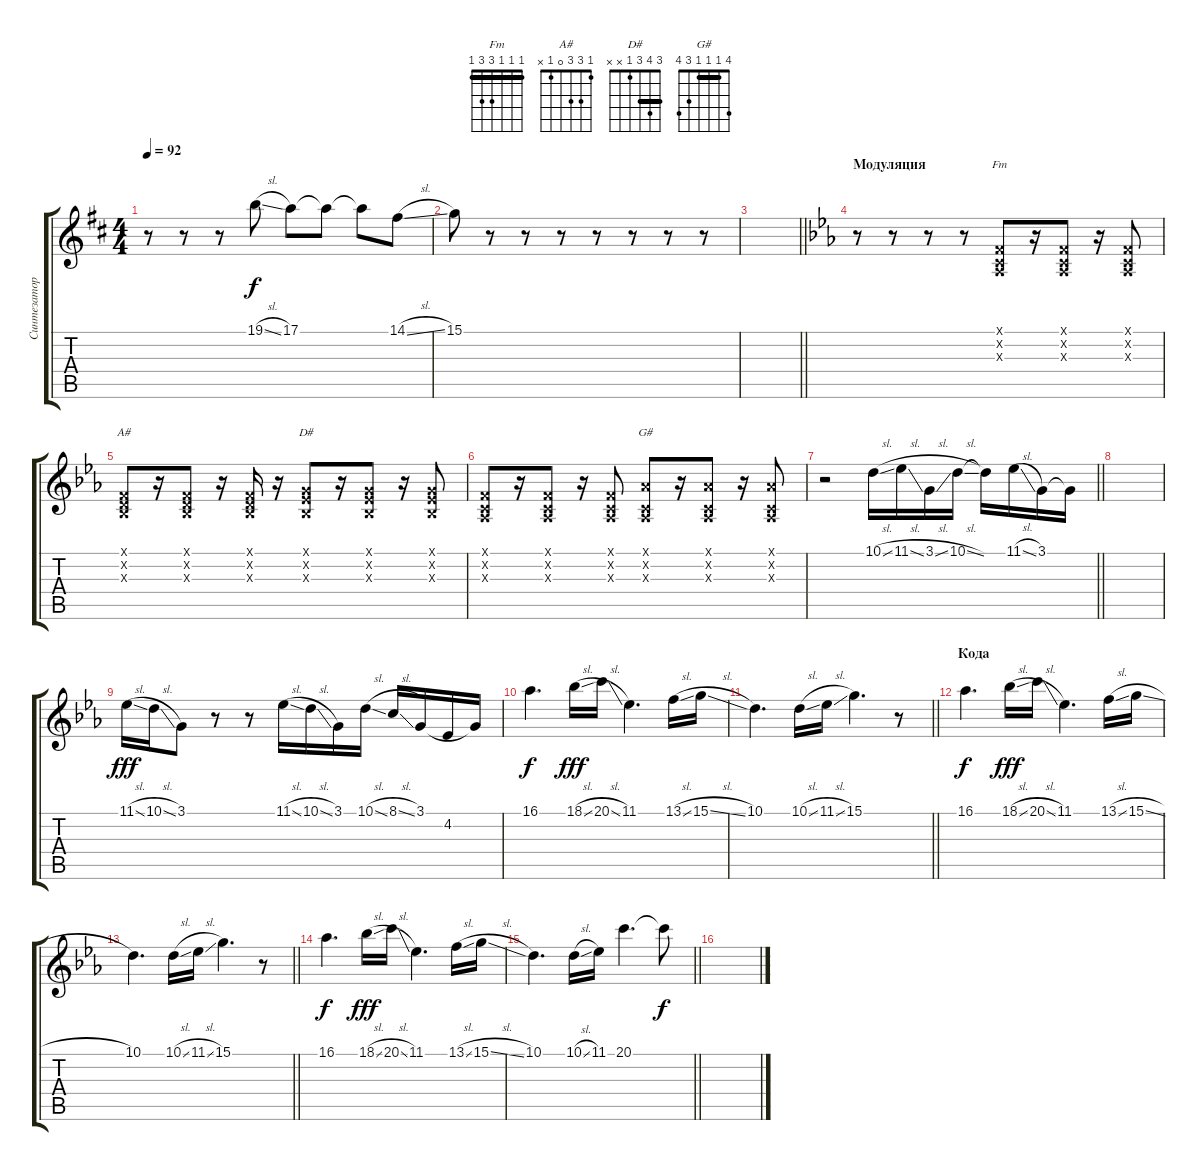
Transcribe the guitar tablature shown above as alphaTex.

\track ("Синтезатор 1" "Синтезатор") {instrument lead1square}
\staff {score tabs}
\tuning (E4 B3 G3 D3 A2 E2) {hide}
\chord ("Fm" 1 1 1 3 3 1) {barre 1}
\chord ("A#" 1 3 3 0 1 x)
\chord ("D#" 3 4 3 1 x x) {barre 3}
\chord ("G#" 4 1 1 1 3 4) {barre 1}
\ts (4 4)
\tempo 92
\clef g2
\ks bminor
r.8{dy f} r.8 r.8 19.1{sl}.8 17.1.8 17.1{t}.8 17.1{t}.8 14.1{sl}.8 |
15.1.8 r.8 r.8 r.8 r.8 r.8 r.8 r.8 |
\barLineRight lightlight
|
\section ("" "Модуляция")
\ks cminor
r.8 r.8 r.8 r.8{instrument acousticgrandpiano} (1.1{x} 1.2{x} 1.3{x}).8{ch "Fm"} r.16 (1.1{x} 1.2{x} 1.3{x}).8 r.16 (1.1{x} 1.2{x} 1.3{x}).8 |
(1.1{x} 3.2{x} 3.3{x}).8{ch "A#"} r.16 (1.1{x} 3.2{x} 3.3{x}).8 r.16 (1.1{x} 3.2{x} 3.3{x}).16 r.16 (3.1{x} 4.2{x} 3.3{x}).8{ch "D#"} r.16 (3.1{x} 4.2{x} 3.3{x}).8 r.16 (3.1{x} 4.2{x} 3.3{x}).8 |
(1.1{x} 1.2{x} 1.3{x}).8 r.16 (1.1{x} 1.2{x} 1.3{x}).8 r.16 (1.1{x} 1.2{x} 1.3{x}).8 (4.1{x} 1.2{x} 1.3{x}).8{ch "G#"} r.16 (4.1{x} 1.2{x} 1.3{x}).8 r.16 (4.1{x} 1.2{x} 1.3{x}).8 |
\barLineRight lightlight
r.2 10.1{sl}.16{volume 11 instrument lead1square} 11.1{sl}.16 3.1{sl}.16 10.1{sl}.16 10.1{t}.16 11.1{sl}.16 3.1.16 3.1{t}.16 |
|
11.1{sl}.16{dy fff volume 8} 10.1{sl}.16 3.1.8 r.8 r.8 11.1{sl}.16 10.1{sl}.16 3.1.16 10.1{sl}.16 8.1{sl}.16 3.1.16 4.2.16 3.1{t}.16 |
16.1.4{d dy f} 18.1{sl}.16{dy fff} 20.1{sl}.16 11.1.4{d} 13.1{sl}.16 15.1{sl}.16 |
\barLineRight lightlight
10.1.4{d} 10.1{sl}.16 11.1{sl}.16 15.1.4{d} r.8 |
\section ("" "Кода")
16.1.4{d dy f} 18.1{sl}.16{dy fff} 20.1{sl}.16 11.1.4{d} 13.1{sl}.16 15.1{sl}.16 |
\barLineRight lightlight
10.1.4{d} 10.1{sl}.16 11.1{sl}.16 15.1.4{d} r.8 |
16.1.4{d dy f} 18.1{sl}.16{dy fff} 20.1{sl}.16 11.1.4{d} 13.1{sl}.16 15.1{sl}.16 |
\barLineRight lightlight
10.1.4{d} 10.1{sl}.16 11.1.16 20.1.4{d} 20.1{t}.8{dy f} |
\section ("" "")
